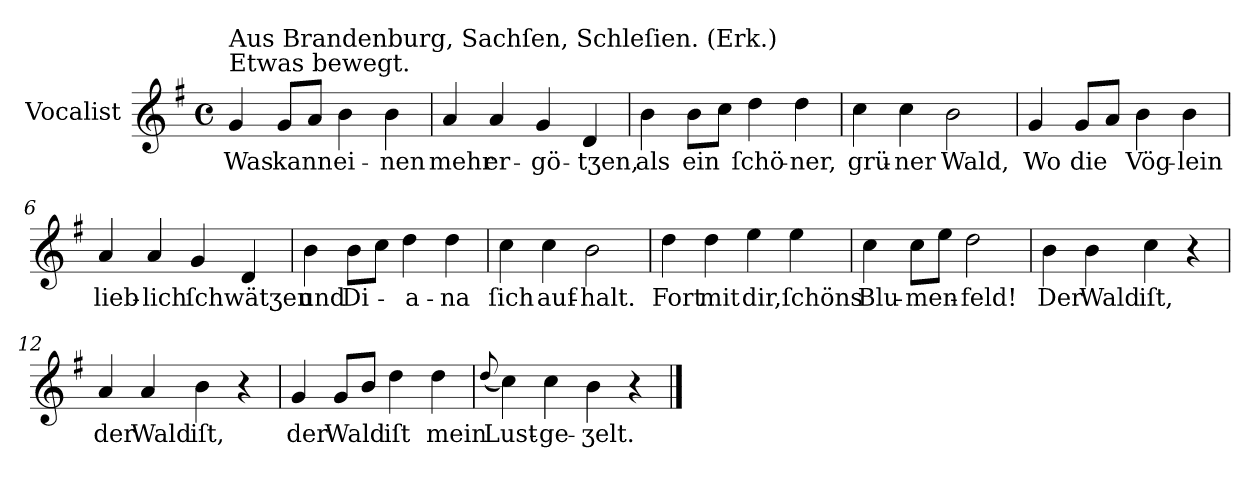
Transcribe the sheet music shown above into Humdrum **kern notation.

**kern	**text
*part1	*part1
*staff1	*staff1
*I"Vocalist	*
*k[f#]	*
*G:	*
*M4/4	*
*met(c)	*
=1	=1
!LO:TX:a:t=Etwas bewegt.	!
!LO:TX:a:t=Aus Brandenburg, Sachſen, Schleſien. (Erk.)	!
4g	Was
8gL	kann
8aJ	.
4b	ei-
4b	-nen
=2	=2
4a	mehr
4a	er-
4g	-gö-
4d	-tʒen,
=3	=3
4b	als
8bL	ein
8ccJ	.
4dd	ſchö-
4dd	-ner,
=4	=4
4cc	grü-
4cc	-ner
2b	Wald,
=5	=5
4g	Wo
8gL	die
8aJ	.
4b	Vög-
4b	-lein
=6	=6
4a	lieb-
4a	-lich
4g	ſchwätʒen
4d	.
=7	=7
4b	und
8bL	Di-
8ccJ	.
4dd	-a-
4dd	-na
=8	=8
4cc	ſich
4cc	auf-
2b	-halt.
=9	=9
4dd	Fort
4dd	mit
4ee	dir,
4ee	ſchöns
=10	=10
4cc	Blu-
8ccL	-men-
8eeJ	.
2dd	-feld!
=11	=11
4b	Der
4b	Wald
4cc	iſt,
4r	.
=12	=12
4a	der
4a	Wald
4b	iſt,
4r	.
=13	=13
4g	der
8gL	Wald
8bJ	.
4dd	iſt
4dd	mein
=14	=14
(8qqdd	.
4cc)	Lust-
4cc	-ge-
4b	-ʒelt.
4r	.
==	==
*-	*-
